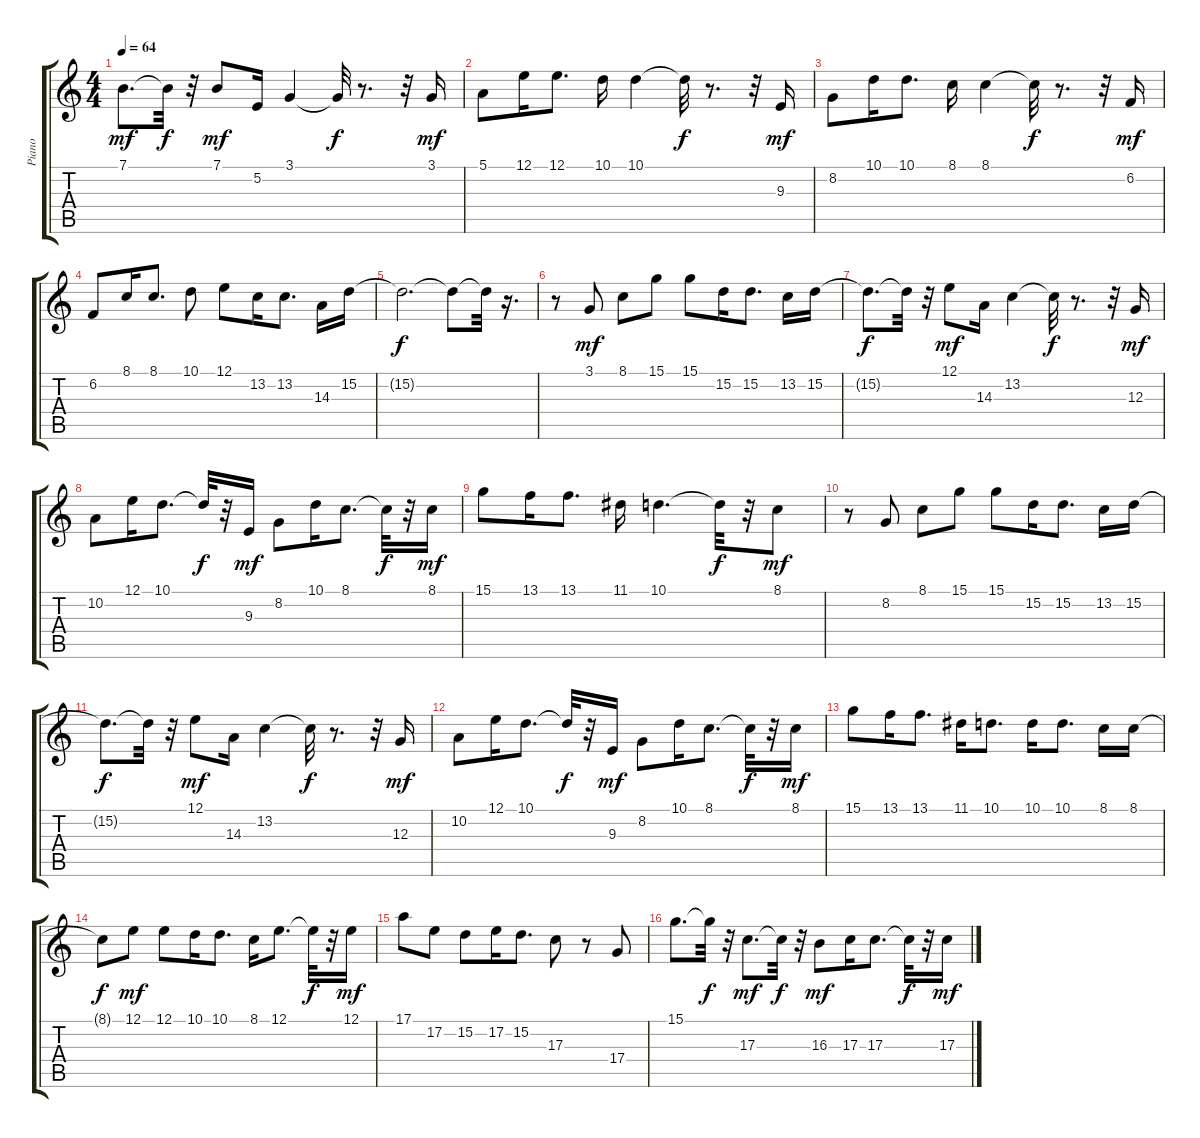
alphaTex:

\track ("Piano" "Piano") {instrument acousticgrandpiano}
\staff {score tabs}
\tuning (E4 B3 G3 D3 A2 E2) {hide}
\ts (4 4)
\tempo 64
\clef g2
\ks c
7.1.8{d dy mf} 7.1{t}.32{dy f} r.32 7.1.8{dy mf} 5.2.16 3.1.4 3.1{t}.32{dy f} r.8{d} r.32 3.1.16{dy mf} |
5.1.8 12.1.16 12.1.8{d} 10.1.16 10.1.4 10.1{t}.32{dy f} r.8{d} r.32 9.3.16{dy mf} |
8.2.8 10.1.16 10.1.8{d} 8.1.16 8.1.4 8.1{t}.32{dy f} r.8{d} r.32 6.2.16{dy mf} |
6.2.8 8.1.16 8.1.8{d} 10.1.8 12.1.8 13.2.16 13.2.8{d} 14.3.16 15.2.16 |
15.2{t}.2{d dy f} 15.2{t}.8 15.2{t}.32 r.16{d} |
r.8 3.1.8{dy mf volume 10} 8.1.8 15.1.8 15.1.8 15.2.16 15.2.8{d} 13.2.16 15.2.16 |
15.2{t}.8{d dy f} 15.2{t}.32 r.32 12.1.8{dy mf} 14.3.16 13.2.4 13.2{t}.32{dy f} r.8{d} r.32 12.3.16{dy mf} |
10.2.8 12.1.16 10.1.8{d} 10.1{t}.32{dy f} r.32 9.3.16{dy mf} 8.2.8 10.1.16 8.1.8{d} 8.1{t}.32{dy f} r.32 8.1.16{dy mf} |
15.1.8 13.1.16 13.1.8{d} 11.1.16 10.1.4{d} 10.1{t}.32{dy f} r.32 8.1.8{dy mf} |
r.8 8.2.8 8.1.8 15.1.8 15.1.8 15.2.16 15.2.8{d} 13.2.16 15.2.16 |
15.2{t}.8{d dy f} 15.2{t}.32 r.32 12.1.8{dy mf} 14.3.16 13.2.4 13.2{t}.32{dy f} r.8{d} r.32 12.3.16{dy mf} |
10.2.8 12.1.16 10.1.8{d} 10.1{t}.32{dy f} r.32 9.3.16{dy mf} 8.2.8 10.1.16 8.1.8{d} 8.1{t}.32{dy f} r.32 8.1.16{dy mf} |
15.1.8 13.1.16 13.1.8{d} 11.1.16 10.1.8{d} 10.1.16 10.1.8{d} 8.1.16 8.1.16 |
8.1{t}.8{dy f} 12.1.8{dy mf} 12.1.8 10.1.16 10.1.8{d} 8.1.16 12.1.8{d} 12.1{t}.32{dy f} r.32 12.1.16{dy mf} |
17.1.8 17.2.8 15.2.8 17.2.16 15.2.8{d} 17.3.8 r.8 17.4.8 |
15.1.8{d} 15.1{t}.32{dy f} r.32 17.3.8{d dy mf} 17.3{t}.32{dy f} r.32 16.3.8{dy mf} 17.3.16 17.3.8{d} 17.3{t}.32{dy f} r.32 17.3.16{dy mf}
